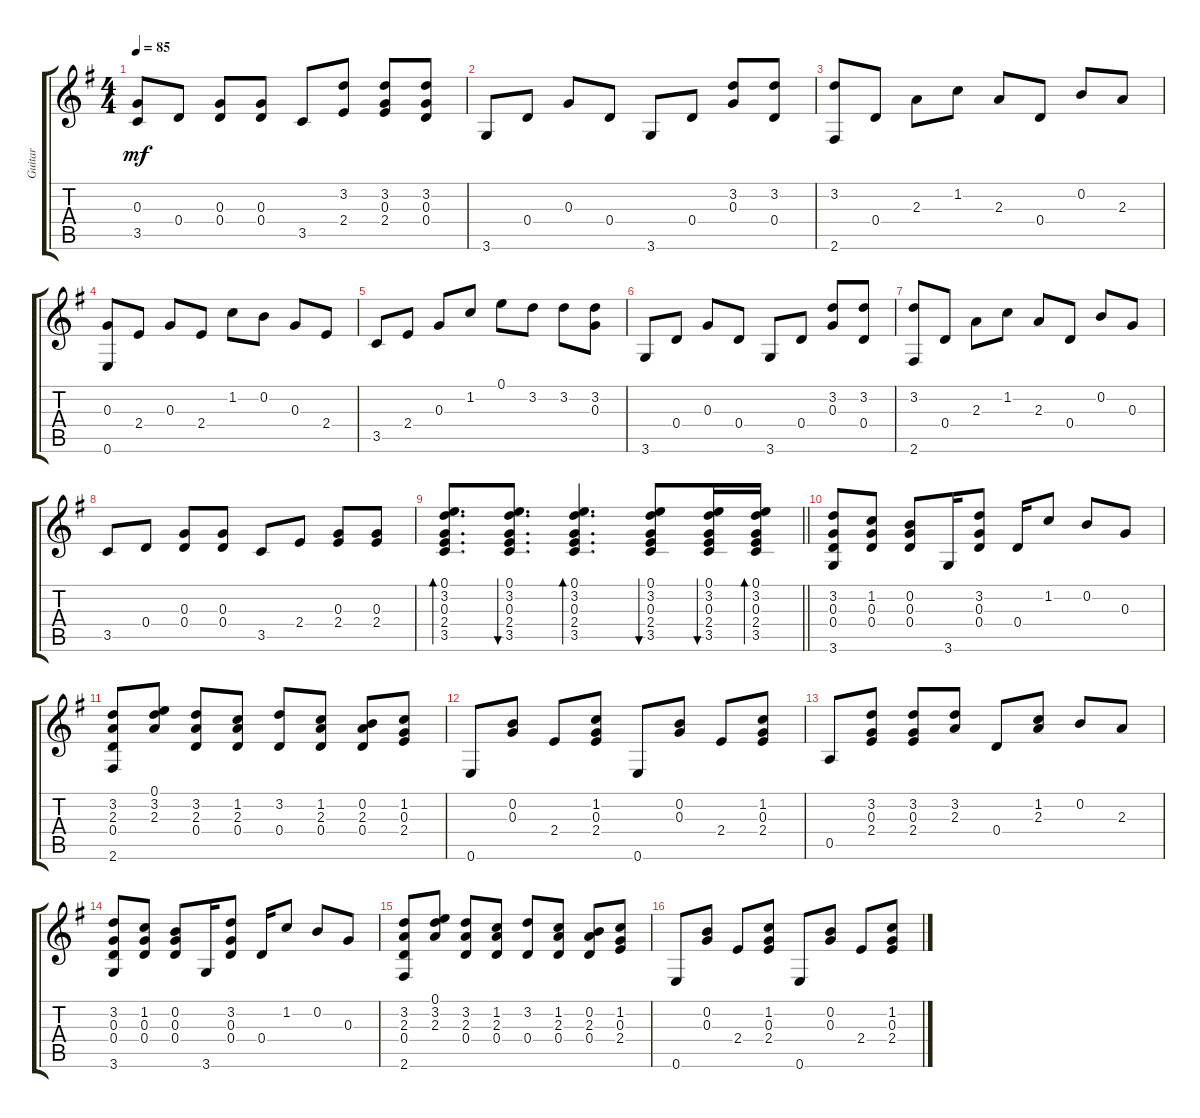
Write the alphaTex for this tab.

\track ("Guitar" "Guitar") {instrument acousticguitarsteel}
\staff {score tabs}
\tuning (E4 B3 G3 D3 A2 E2) {hide}
\ts (4 4)
\tempo 85
\clef g2
\ks eminor
(0.3 3.5).8{dy mf} 0.4.8 (0.3 0.4).8 (0.3 0.4).8 3.5.8 (3.2 2.4).8 (3.2 0.3 2.4).8 (3.2 0.3 0.4).8 |
3.6.8 0.4.8 0.3.8 0.4.8 3.6.8 0.4.8 (3.2 0.3).8 (3.2 0.4).8 |
(3.2 2.6).8 0.4.8 2.3.8 1.2.8 2.3.8 0.4.8 0.2.8 2.3.8 |
(0.3 0.6).8 2.4.8 0.3.8 2.4.8 1.2.8 0.2.8 0.3.8 2.4.8 |
3.5.8 2.4.8 0.3.8 1.2.8 0.1.8 3.2.8 3.2.8 (3.2 0.3).8 |
3.6.8 0.4.8 0.3.8 0.4.8 3.6.8 0.4.8 (3.2 0.3).8 (3.2 0.4).8 |
(3.2 2.6).8 0.4.8 2.3.8 1.2.8 2.3.8 0.4.8 0.2.8 0.3.8 |
3.5.8 0.4.8 (0.3 0.4).8 (0.3 0.4).8 3.5.8 2.4.8 (0.3 2.4).8 (0.3 2.4).8 |
\barLineRight lightlight
(0.1 3.2 0.3 2.4 3.5).8{d bd 60} (0.1 3.2 0.3 2.4 3.5).8{d bu 60} (0.1 3.2 0.3 2.4 3.5).4{d bd 60} (0.1 3.2 0.3 2.4 3.5).8{bu 60} (0.1 3.2 0.3 2.4 3.5).16{bu 60} (0.1 3.2 0.3 2.4 3.5).16{bd 60} |
(3.2 0.3 0.4 3.6).8 (1.2 0.3 0.4).8 (0.2 0.3 0.4).8 3.6.16 (3.2 0.3 0.4).8 0.4.16 1.2.8 0.2.8 0.3.8 |
(3.2 2.3 0.4 2.6).8 (0.1 3.2 2.3).8 (3.2 2.3 0.4).8 (1.2 2.3 0.4).8 (3.2 0.4).8 (1.2 2.3 0.4).8 (0.2 2.3 0.4).8 (1.2 0.3 2.4).8 |
0.6.8 (0.2 0.3).8 2.4.8 (1.2 0.3 2.4).8 0.6.8 (0.2 0.3).8 2.4.8 (1.2 0.3 2.4).8 |
0.5.8 (3.2 0.3 2.4).8 (3.2 0.3 2.4).8 (3.2 2.3).8 0.4.8 (1.2 2.3).8 0.2.8 2.3.8 |
(3.2 0.3 0.4 3.6).8 (1.2 0.3 0.4).8 (0.2 0.3 0.4).8 3.6.16 (3.2 0.3 0.4).8 0.4.16 1.2.8 0.2.8 0.3.8 |
(3.2 2.3 0.4 2.6).8 (0.1 3.2 2.3).8 (3.2 2.3 0.4).8 (1.2 2.3 0.4).8 (3.2 0.4).8 (1.2 2.3 0.4).8 (0.2 2.3 0.4).8 (1.2 0.3 2.4).8 |
0.6.8 (0.2 0.3).8 2.4.8 (1.2 0.3 2.4).8 0.6.8 (0.2 0.3).8 2.4.8 (1.2 0.3 2.4).8
